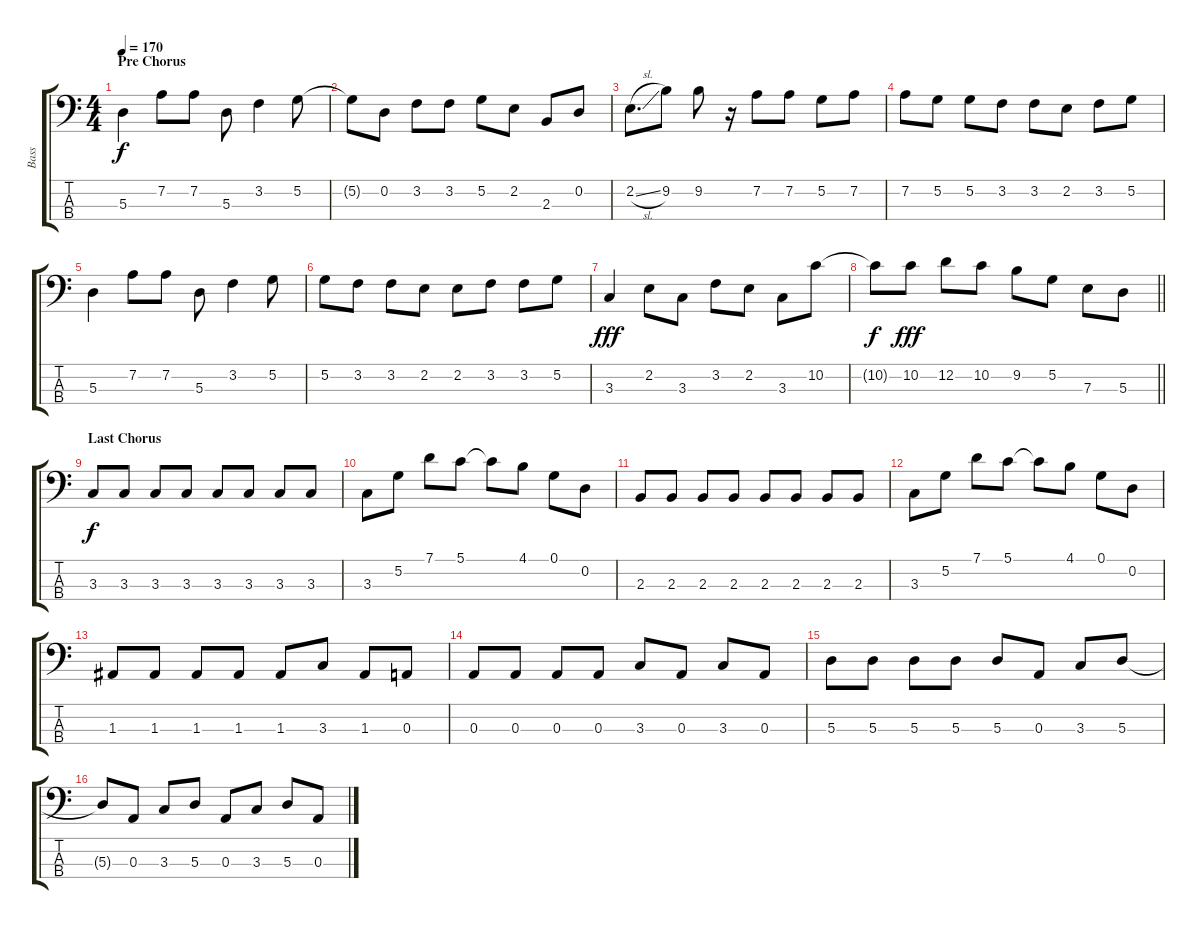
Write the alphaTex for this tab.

\track ("Bass" "Bass") {instrument slapbass1}
\staff {score tabs}
\tuning (G2 D2 A1 E1) {hide}
\ts (4 4)
\section ("" "Pre Chorus")
\tempo 170
\clef f4
\ks c
5.3.4{dy f} 7.2.8 7.2.8 5.3.8 3.2.4 5.2.8 |
5.2{t}.8 0.2.8 3.2.8 3.2.8 5.2.8 2.2.8 2.3.8 0.2.8 |
2.2{sl}.8{d} 9.2.8 9.2.8 r.16 7.2.8 7.2.8 5.2.8 7.2.8 |
7.2.8 5.2.8 5.2.8 3.2.8 3.2.8 2.2.8 3.2.8 5.2.8 |
5.3.4 7.2.8 7.2.8 5.3.8 3.2.4 5.2.8 |
5.2.8 3.2.8 3.2.8 2.2.8 2.2.8 3.2.8 3.2.8 5.2.8 |
3.3.4{dy fff} 2.2.8 3.3.8 3.2.8 2.2.8 3.3.8 10.2.8 |
\barLineRight lightlight
10.2{t}.8{dy f} 10.2.8{dy fff} 12.2.8 10.2.8 9.2.8 5.2.8 7.3.8 5.3.8 |
\section ("" "Last Chorus")
3.3.8{dy f} 3.3.8 3.3.8 3.3.8 3.3.8 3.3.8 3.3.8 3.3.8 |
3.3.8 5.2.8 7.1.8 5.1.8 5.1{t}.8 4.1.8 0.1.8 0.2.8 |
2.3.8 2.3.8 2.3.8 2.3.8 2.3.8 2.3.8 2.3.8 2.3.8 |
3.3.8 5.2.8 7.1.8 5.1.8 5.1{t}.8 4.1.8 0.1.8 0.2.8 |
1.3.8 1.3.8 1.3.8 1.3.8 1.3.8 3.3.8 1.3.8 0.3.8 |
0.3.8 0.3.8 0.3.8 0.3.8 3.3.8 0.3.8 3.3.8 0.3.8 |
5.3.8 5.3.8 5.3.8 5.3.8 5.3.8 0.3.8 3.3.8 5.3.8 |
5.3{t}.8 0.3.8 3.3.8 5.3.8 0.3.8 3.3.8 5.3.8 0.3.8
